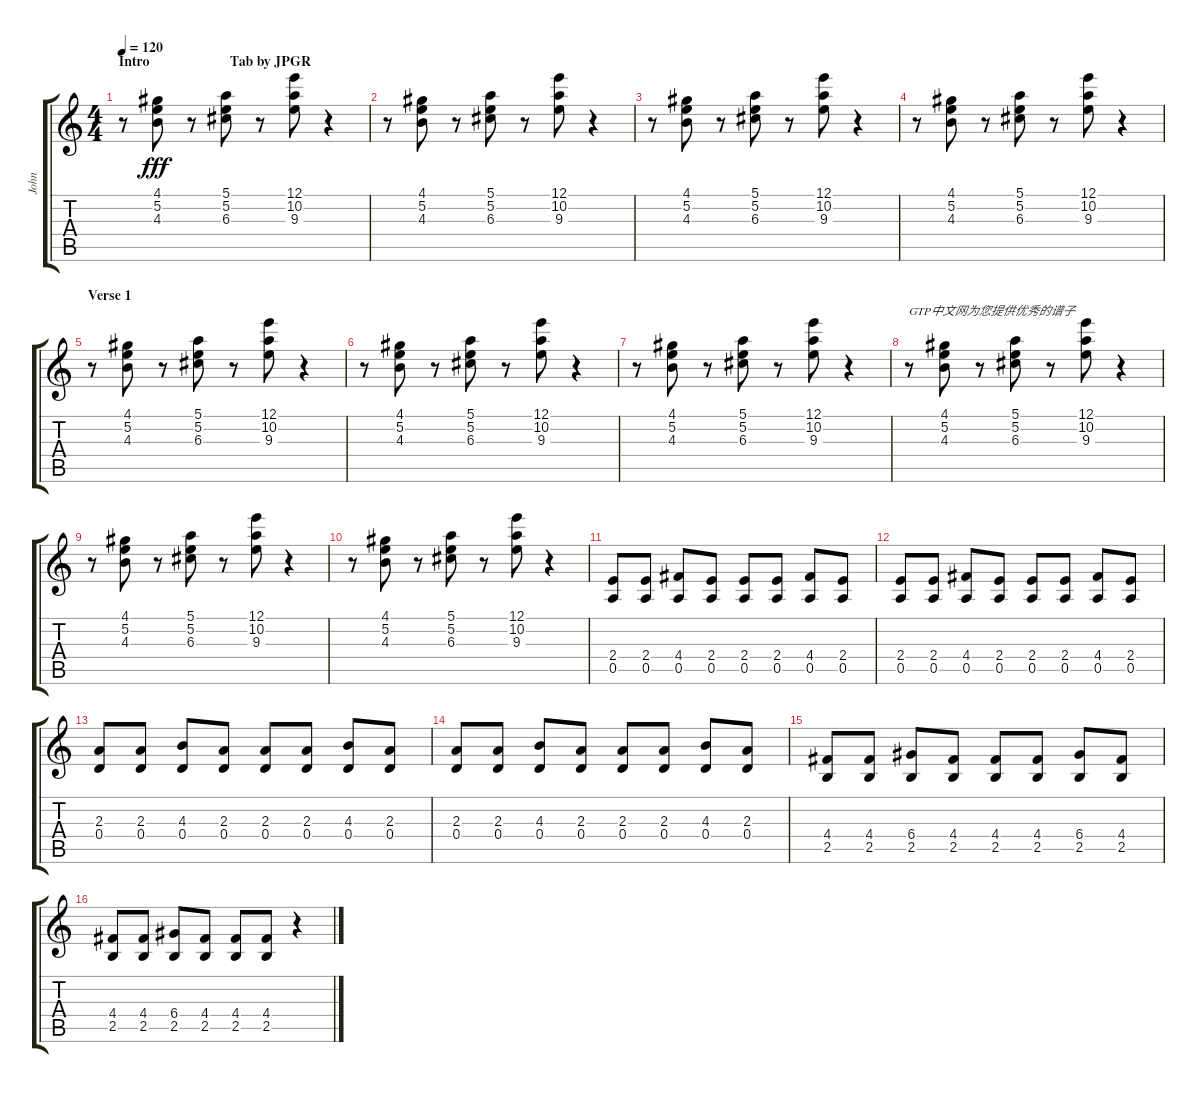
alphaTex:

\track ("John" "John") {instrument overdrivenguitar}
\staff {score tabs}
\tuning (E4 B3 G3 D3 A2 E2) {hide}
\ts (4 4)
\section ("" "Intro                       Tab by JPGR")
\tempo 120
\clef g2
\ks c
r.8{dy fff instrument overdrivenguitar} (4.1 5.2 4.3).8 r.8 (5.1 5.2 6.3).8 r.8 (12.1 10.2 9.3).8 r.4 |
r.8 (4.1 5.2 4.3).8 r.8 (5.1 5.2 6.3).8 r.8 (12.1 10.2 9.3).8 r.4 |
r.8 (4.1 5.2 4.3).8 r.8 (5.1 5.2 6.3).8 r.8 (12.1 10.2 9.3).8 r.4 |
r.8 (4.1 5.2 4.3).8 r.8 (5.1 5.2 6.3).8 r.8 (12.1 10.2 9.3).8 r.4 |
\section ("" "Verse 1")
r.8 (4.1 5.2 4.3).8 r.8 (5.1 5.2 6.3).8 r.8 (12.1 10.2 9.3).8 r.4 |
r.8 (4.1 5.2 4.3).8 r.8 (5.1 5.2 6.3).8 r.8 (12.1 10.2 9.3).8 r.4 |
r.8 (4.1 5.2 4.3).8 r.8 (5.1 5.2 6.3).8 r.8 (12.1 10.2 9.3).8 r.4 |
r.8{txt "GTP中文网为您提供优秀的谱子"} (4.1 5.2 4.3).8 r.8 (5.1 5.2 6.3).8 r.8 (12.1 10.2 9.3).8 r.4 |
r.8 (4.1 5.2 4.3).8 r.8 (5.1 5.2 6.3).8 r.8 (12.1 10.2 9.3).8 r.4 |
r.8 (4.1 5.2 4.3).8 r.8 (5.1 5.2 6.3).8 r.8 (12.1 10.2 9.3).8 r.4 |
(2.4 0.5).8{volume 14 instrument electricguitarmuted} (2.4 0.5).8 (4.4 0.5).8 (2.4 0.5).8 (2.4 0.5).8 (2.4 0.5).8 (4.4 0.5).8 (2.4 0.5).8 |
(2.4 0.5).8 (2.4 0.5).8 (4.4 0.5).8 (2.4 0.5).8 (2.4 0.5).8 (2.4 0.5).8 (4.4 0.5).8 (2.4 0.5).8 |
(2.3 0.4).8 (2.3 0.4).8 (4.3 0.4).8 (2.3 0.4).8 (2.3 0.4).8 (2.3 0.4).8 (4.3 0.4).8 (2.3 0.4).8 |
(2.3 0.4).8 (2.3 0.4).8 (4.3 0.4).8 (2.3 0.4).8 (2.3 0.4).8 (2.3 0.4).8 (4.3 0.4).8 (2.3 0.4).8 |
(4.4 2.5).8 (4.4 2.5).8 (6.4 2.5).8 (4.4 2.5).8 (4.4 2.5).8 (4.4 2.5).8 (6.4 2.5).8 (4.4 2.5).8 |
(4.4 2.5).8 (4.4 2.5).8 (6.4 2.5).8 (4.4 2.5).8 (4.4 2.5).8 (4.4 2.5).8 r.4
